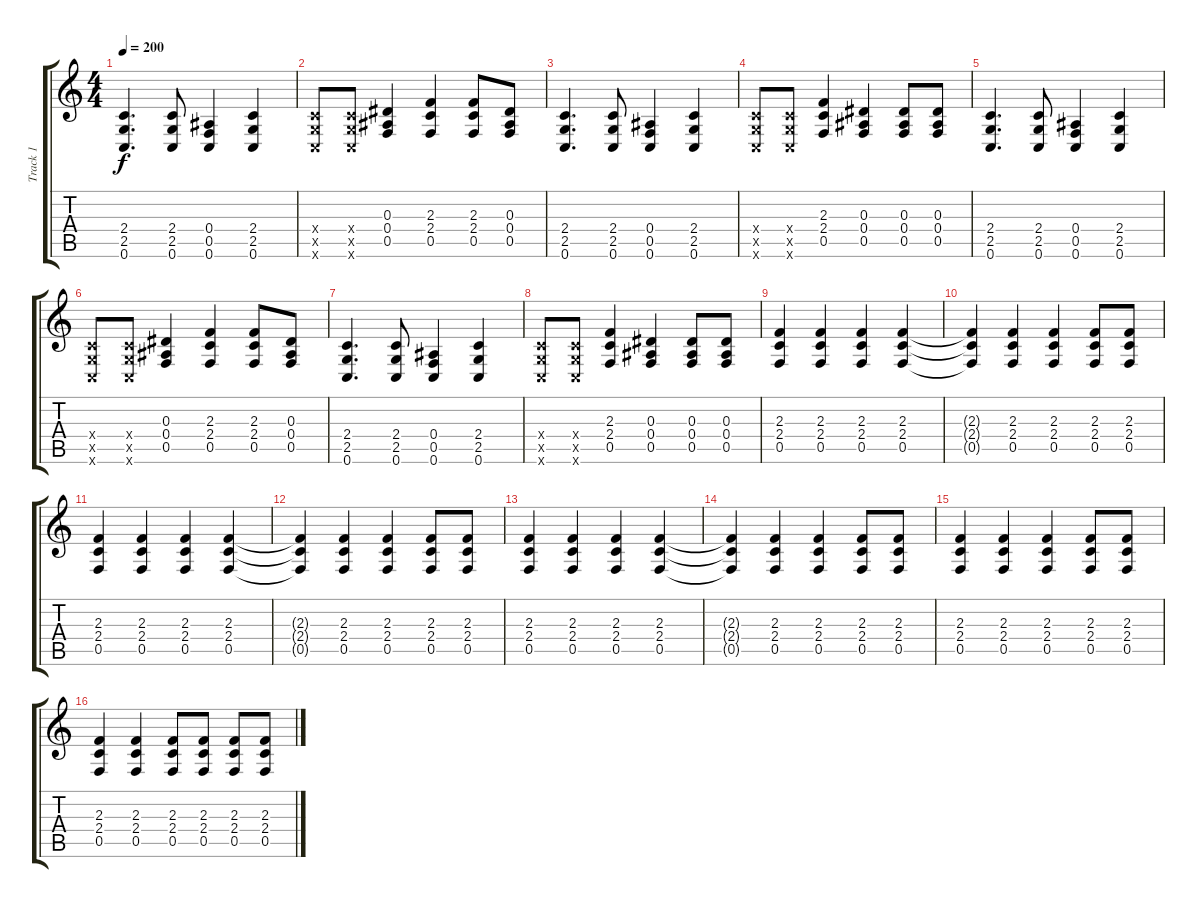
\track ("Track 1" "Track 1") {instrument acousticguitarnylon}
\staff {score tabs}
\tuning (C4 G3 Eb3 Bb2 F2 C2) {hide}
\ts (4 4)
\tempo 200
\clef g2
\ks c
(2.4 2.5 0.6).4{d dy f} (2.4 2.5 0.6).8 (0.4 0.5 0.6).4 (2.4 2.5 0.6).4 |
(2.4{x} 2.5{x} 0.6{x}).8 (2.4{x} 2.5{x} 0.6{x}).8 (0.3 0.4 0.5).4 (2.3 2.4 0.5).4 (2.3 2.4 0.5).8 (0.3 0.4 0.5).8 |
(2.4 2.5 0.6).4{d} (2.4 2.5 0.6).8 (0.4 0.5 0.6).4 (2.4 2.5 0.6).4 |
(2.4{x} 2.5{x} 0.6{x}).8 (2.4{x} 2.5{x} 0.6{x}).8 (2.3 2.4 0.5).4 (0.3 0.4 0.5).4 (0.3 0.4 0.5).8 (0.3 0.4 0.5).8 |
(2.4 2.5 0.6).4{d} (2.4 2.5 0.6).8 (0.4 0.5 0.6).4 (2.4 2.5 0.6).4 |
(2.4{x} 2.5{x} 0.6{x}).8 (2.4{x} 2.5{x} 0.6{x}).8 (0.3 0.4 0.5).4 (2.3 2.4 0.5).4 (2.3 2.4 0.5).8 (0.3 0.4 0.5).8 |
(2.4 2.5 0.6).4{d} (2.4 2.5 0.6).8 (0.4 0.5 0.6).4 (2.4 2.5 0.6).4 |
(2.4{x} 2.5{x} 0.6{x}).8 (2.4{x} 2.5{x} 0.6{x}).8 (2.3 2.4 0.5).4 (0.3 0.4 0.5).4 (0.3 0.4 0.5).8 (0.3 0.4 0.5).8 |
(2.3 2.4 0.5).4 (2.3 2.4 0.5).4 (2.3 2.4 0.5).4 (2.3 2.4 0.5).4 |
(2.3{t} 2.4{t} 0.5{t}).4 (2.3 2.4 0.5).4 (2.3 2.4 0.5).4 (2.3 2.4 0.5).8 (2.3 2.4 0.5).8 |
(2.3 2.4 0.5).4 (2.3 2.4 0.5).4 (2.3 2.4 0.5).4 (2.3 2.4 0.5).4 |
(2.3{t} 2.4{t} 0.5{t}).4 (2.3 2.4 0.5).4 (2.3 2.4 0.5).4 (2.3 2.4 0.5).8 (2.3 2.4 0.5).8 |
(2.3 2.4 0.5).4 (2.3 2.4 0.5).4 (2.3 2.4 0.5).4 (2.3 2.4 0.5).4 |
(2.3{t} 2.4{t} 0.5{t}).4 (2.3 2.4 0.5).4 (2.3 2.4 0.5).4 (2.3 2.4 0.5).8 (2.3 2.4 0.5).8 |
(2.3 2.4 0.5).4 (2.3 2.4 0.5).4 (2.3 2.4 0.5).4 (2.3 2.4 0.5).8 (2.3 2.4 0.5).8 |
(2.3 2.4 0.5).4 (2.3 2.4 0.5).4 (2.3 2.4 0.5).8 (2.3 2.4 0.5).8 (2.3 2.4 0.5).8 (2.3 2.4 0.5).8
